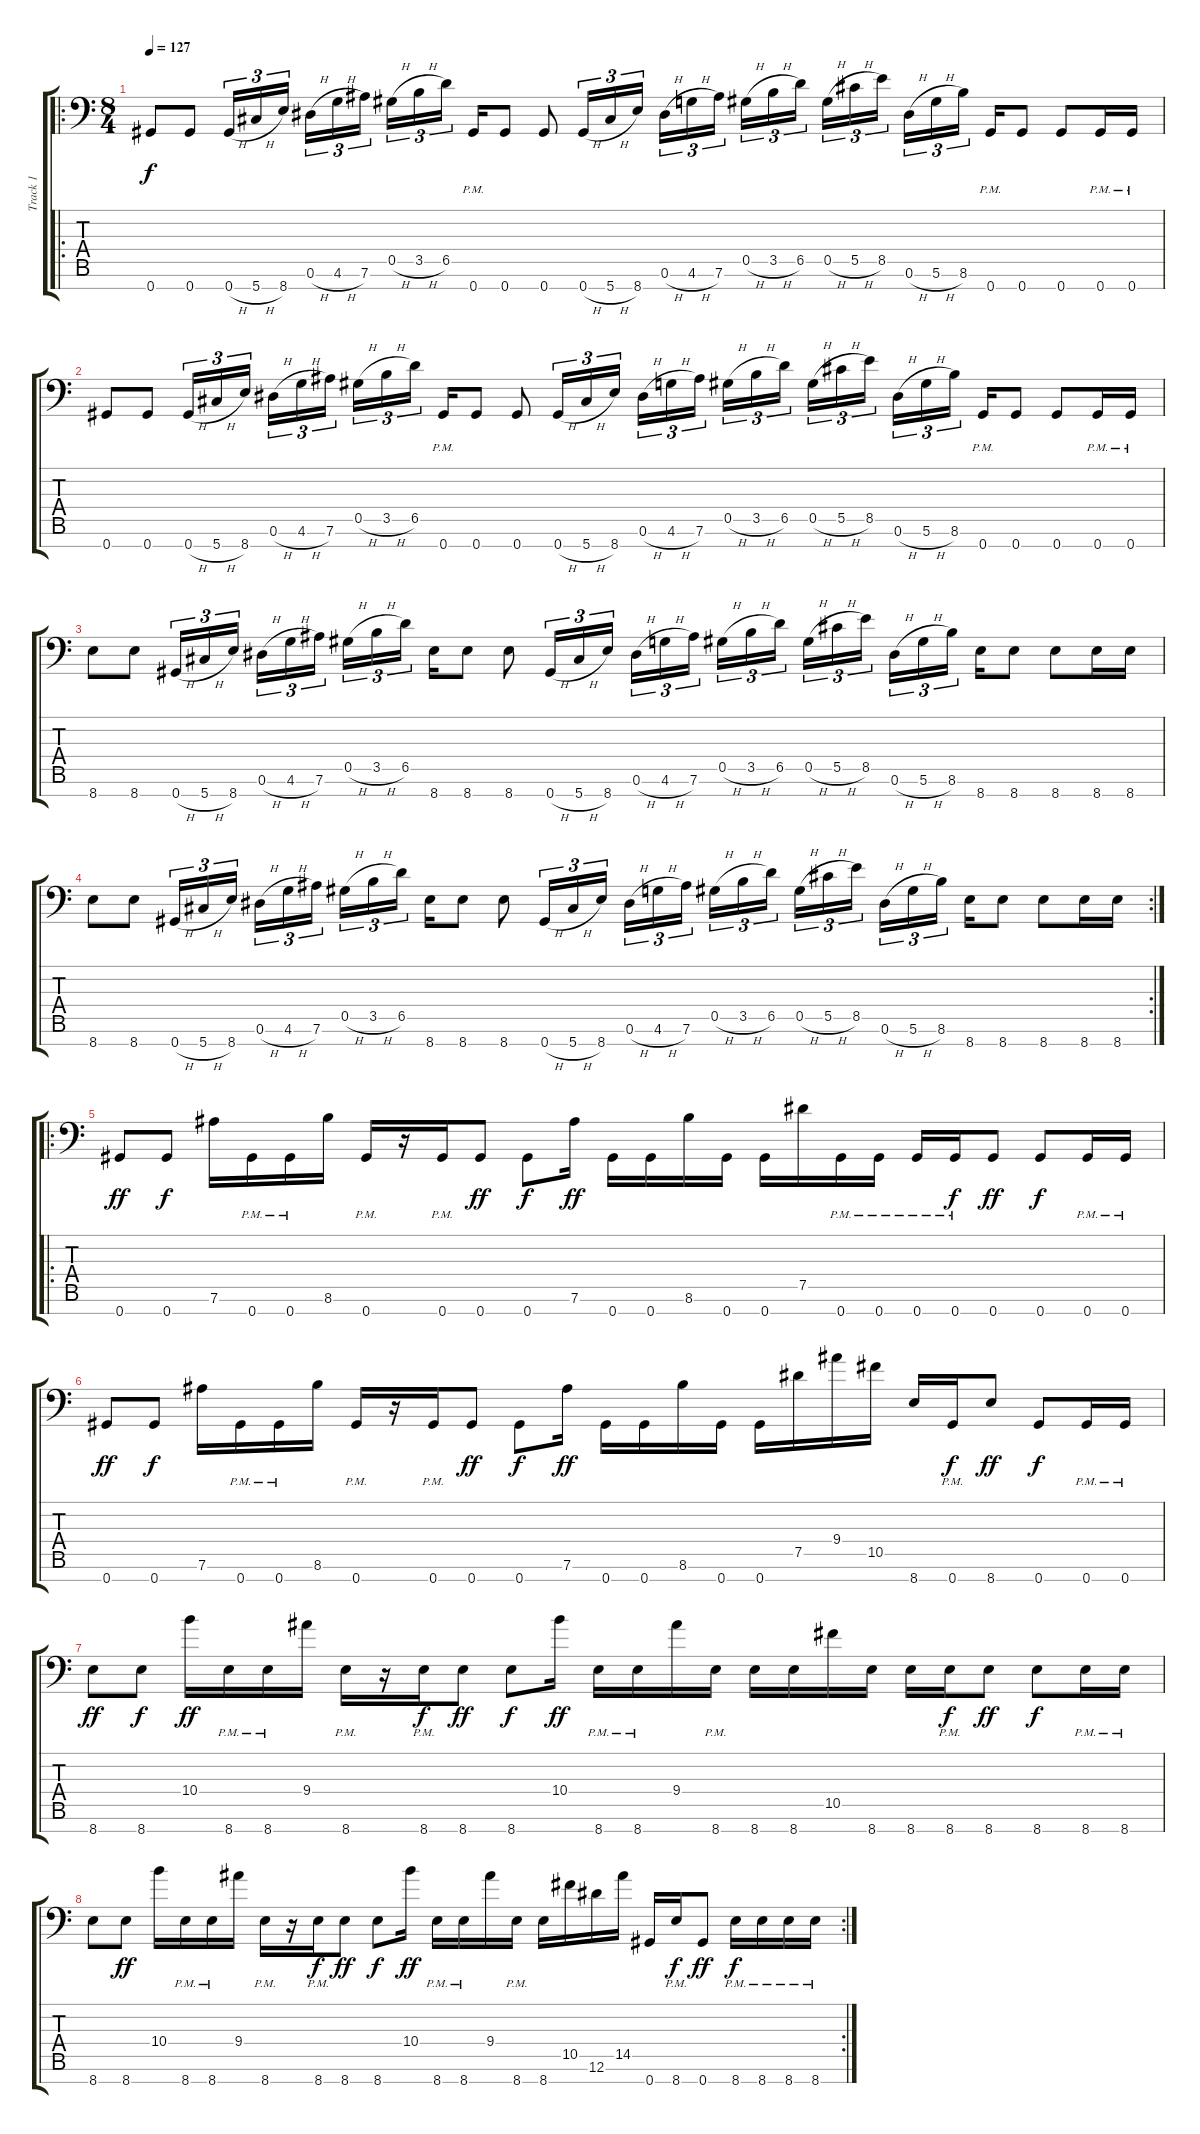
\track ("Track 1" "Track 1") {instrument distortionguitar}
\staff {score tabs}
\tuning (Eb4 Bb3 Gb3 Db3 Ab2 Eb2 Ab1) {hide}
\ro
\ts (8 4)
\tempo 127
\clef f4
\ks c
0.7.8{dy f} 0.7.8 0.7{h}.16{tu (3 2)} 5.7{h}.16{tu (3 2)} 8.7.16{tu (3 2) beam splitsecondary} 0.6{h}.16{tu (3 2)} 4.6{h}.16{tu (3 2)} 7.6.16{tu (3 2)} 0.5{h}.16{tu (3 2)} 3.5{h}.16{tu (3 2)} 6.5.16{tu (3 2) beam splitsecondary} 0.7{pm}.16 0.7.8 0.7.8 0.7{h}.16{tu (3 2)} 5.7{h}.16{tu (3 2)} 8.7.16{tu (3 2) beam splitsecondary} 0.6{h}.16{tu (3 2)} 4.6{h}.16{tu (3 2)} 7.6.16{tu (3 2) beam splitsecondary} 0.5{h}.16{tu (3 2)} 3.5{h}.16{tu (3 2)} 6.5.16{tu (3 2) beam splitsecondary} 0.5{h}.16{tu (3 2)} 5.5{h}.16{tu (3 2)} 8.5.16{tu (3 2) beam splitsecondary} 0.6{h}.16{tu (3 2)} 5.6{h}.16{tu (3 2)} 8.6.16{tu (3 2) beam splitsecondary} 0.7{pm}.16 0.7.8 0.7.8 0.7{pm}.16 0.7{pm}.16 |
0.7.8 0.7.8 0.7{h}.16{tu (3 2)} 5.7{h}.16{tu (3 2)} 8.7.16{tu (3 2) beam splitsecondary} 0.6{h}.16{tu (3 2)} 4.6{h}.16{tu (3 2)} 7.6.16{tu (3 2)} 0.5{h}.16{tu (3 2)} 3.5{h}.16{tu (3 2)} 6.5.16{tu (3 2) beam splitsecondary} 0.7{pm}.16 0.7.8 0.7.8 0.7{h}.16{tu (3 2)} 5.7{h}.16{tu (3 2)} 8.7.16{tu (3 2) beam splitsecondary} 0.6{h}.16{tu (3 2)} 4.6{h}.16{tu (3 2)} 7.6.16{tu (3 2) beam splitsecondary} 0.5{h}.16{tu (3 2)} 3.5{h}.16{tu (3 2)} 6.5.16{tu (3 2) beam splitsecondary} 0.5{h}.16{tu (3 2)} 5.5{h}.16{tu (3 2)} 8.5.16{tu (3 2) beam splitsecondary} 0.6{h}.16{tu (3 2)} 5.6{h}.16{tu (3 2)} 8.6.16{tu (3 2) beam splitsecondary} 0.7{pm}.16 0.7.8 0.7.8 0.7{pm}.16 0.7{pm}.16 |
8.7.8 8.7.8 0.7{h}.16{tu (3 2)} 5.7{h}.16{tu (3 2)} 8.7.16{tu (3 2) beam splitsecondary} 0.6{h}.16{tu (3 2)} 4.6{h}.16{tu (3 2)} 7.6.16{tu (3 2)} 0.5{h}.16{tu (3 2)} 3.5{h}.16{tu (3 2)} 6.5.16{tu (3 2) beam splitsecondary} 8.7.16 8.7.8 8.7.8 0.7{h}.16{tu (3 2)} 5.7{h}.16{tu (3 2)} 8.7.16{tu (3 2) beam splitsecondary} 0.6{h}.16{tu (3 2)} 4.6{h}.16{tu (3 2)} 7.6.16{tu (3 2) beam splitsecondary} 0.5{h}.16{tu (3 2)} 3.5{h}.16{tu (3 2)} 6.5.16{tu (3 2) beam splitsecondary} 0.5{h}.16{tu (3 2)} 5.5{h}.16{tu (3 2)} 8.5.16{tu (3 2) beam splitsecondary} 0.6{h}.16{tu (3 2)} 5.6{h}.16{tu (3 2)} 8.6.16{tu (3 2) beam splitsecondary} 8.7.16 8.7.8 8.7.8 8.7.16 8.7.16 |
\rc 2
8.7.8 8.7.8 0.7{h}.16{tu (3 2)} 5.7{h}.16{tu (3 2)} 8.7.16{tu (3 2) beam splitsecondary} 0.6{h}.16{tu (3 2)} 4.6{h}.16{tu (3 2)} 7.6.16{tu (3 2)} 0.5{h}.16{tu (3 2)} 3.5{h}.16{tu (3 2)} 6.5.16{tu (3 2) beam splitsecondary} 8.7.16 8.7.8 8.7.8 0.7{h}.16{tu (3 2)} 5.7{h}.16{tu (3 2)} 8.7.16{tu (3 2) beam splitsecondary} 0.6{h}.16{tu (3 2)} 4.6{h}.16{tu (3 2)} 7.6.16{tu (3 2) beam splitsecondary} 0.5{h}.16{tu (3 2)} 3.5{h}.16{tu (3 2)} 6.5.16{tu (3 2) beam splitsecondary} 0.5{h}.16{tu (3 2)} 5.5{h}.16{tu (3 2)} 8.5.16{tu (3 2) beam splitsecondary} 0.6{h}.16{tu (3 2)} 5.6{h}.16{tu (3 2)} 8.6.16{tu (3 2) beam splitsecondary} 8.7.16 8.7.8 8.7.8 8.7.16 8.7.16 |
\ro
0.7.8{dy ff} 0.7.8{dy f} 7.6.16 0.7{pm}.16 0.7{pm}.16 8.6.16 0.7{pm}.16 r.16 0.7{pm}.16 0.7.8{dy ff} 0.7.8{dy f} 7.6.16{dy ff} 0.7.16 0.7.16 8.6.16 0.7.16 0.7.16 7.5.16 0.7{pm}.16 0.7{pm}.16 0.7{pm}.16 0.7{pm}.16{dy f} 0.7.8{dy ff} 0.7.8{dy f} 0.7{pm}.16 0.7{pm}.16 |
0.7.8{dy ff} 0.7.8{dy f} 7.6.16 0.7{pm}.16 0.7{pm}.16 8.6.16 0.7{pm}.16 r.16 0.7{pm}.16 0.7.8{dy ff} 0.7.8{dy f} 7.6.16{dy ff} 0.7.16 0.7.16 8.6.16 0.7.16 0.7.16 7.5.16 9.4.16 10.5.16 8.7.16 0.7{pm}.16{dy f} 8.7.8{dy ff} 0.7.8{dy f} 0.7{pm}.16 0.7{pm}.16 |
8.7.8{dy ff} 8.7.8{dy f} 10.4.16{dy ff} 8.7{pm}.16 8.7{pm}.16 9.4.16 8.7{pm}.16 r.16 8.7{pm}.16{dy f} 8.7.8{dy ff} 8.7.8{dy f} 10.4.16{dy ff} 8.7{pm}.16 8.7{pm}.16 9.4.16 8.7{pm}.16 8.7.16 8.7.16 10.5.16 8.7.16 8.7.16 8.7{pm}.16{dy f} 8.7.8{dy ff} 8.7.8{dy f} 8.7{pm}.16 8.7{pm}.16 |
\rc 2
8.7.8 8.7.8{dy ff} 10.4.16 8.7{pm}.16 8.7{pm}.16 9.4.16 8.7{pm}.16 r.16 8.7{pm}.16{dy f} 8.7.8{dy ff} 8.7.8{dy f} 10.4.16{dy ff} 8.7{pm}.16 8.7{pm}.16 9.4.16 8.7{pm}.16 8.7.16 10.5.16 12.6.16 14.5.16 0.7.16 8.7{pm}.16{dy f} 0.7.8{dy ff} 8.7{pm}.16{dy f} 8.7{pm}.16 8.7{pm}.16 8.7{pm}.16
